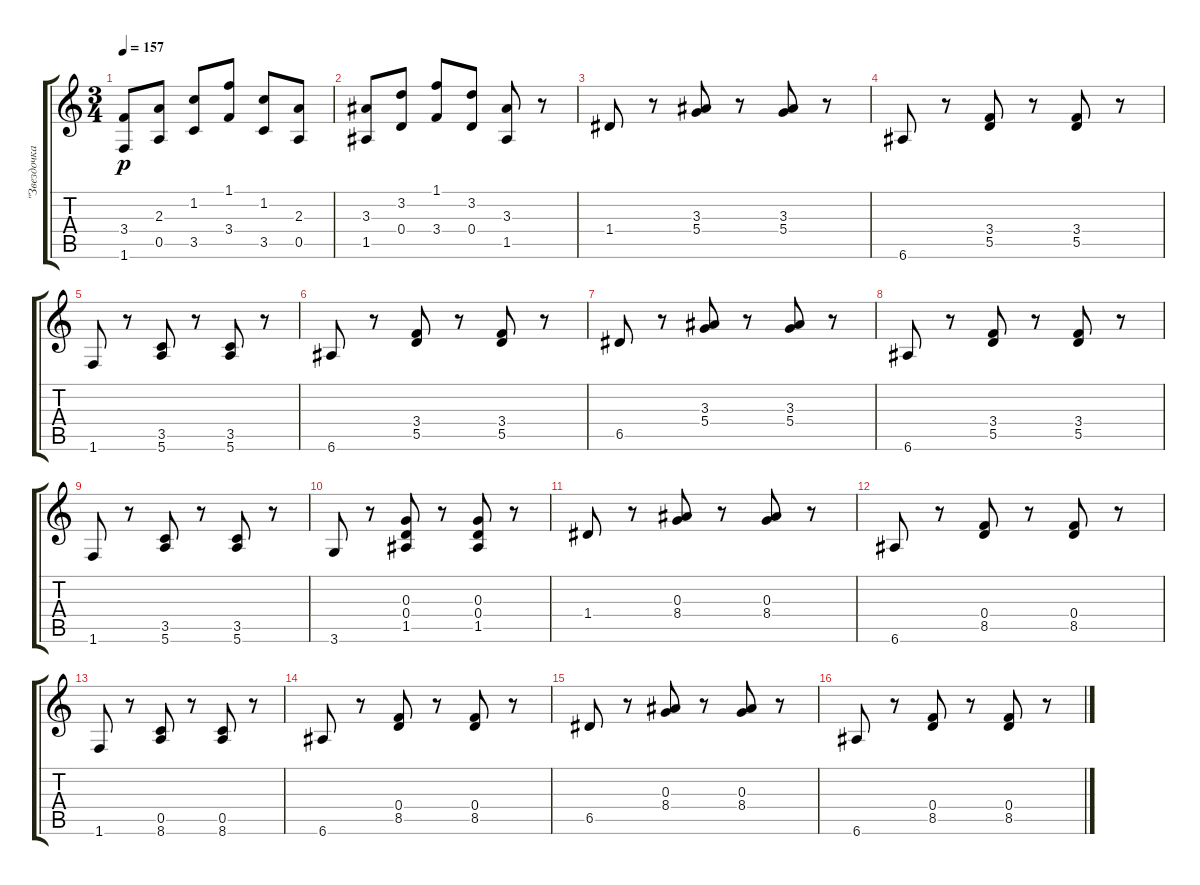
\track ("\"Звездочка\"" "\"Звездочка") {instrument acousticguitarnylon}
\staff {score tabs}
\tuning (E4 B3 G3 D3 A2 E2) {hide}
\ts (3 4)
\tempo 157
\clef g2
\ks c
(3.4 1.6).8{dy p} (2.3 0.5).8 (1.2 3.5).8 (1.1 3.4).8 (1.2 3.5).8 (2.3 0.5).8 |
(3.3 1.5).8 (3.2 0.4).8 (1.1 3.4).8 (3.2 0.4).8 (3.3 1.5).8 r.8 |
1.4.8 r.8 (3.3 5.4).8 r.8 (3.3 5.4).8 r.8 |
6.6.8 r.8 (3.4 5.5).8 r.8 (3.4 5.5).8 r.8 |
1.6.8 r.8 (3.5 5.6).8 r.8 (3.5 5.6).8 r.8 |
6.6.8 r.8 (3.4 5.5).8 r.8 (3.4 5.5).8 r.8 |
6.5.8 r.8 (3.3 5.4).8 r.8 (3.3 5.4).8 r.8 |
6.6.8 r.8 (3.4 5.5).8 r.8 (3.4 5.5).8 r.8 |
1.6.8 r.8 (3.5 5.6).8 r.8 (3.5 5.6).8 r.8 |
3.6.8 r.8 (0.3 0.4 1.5).8 r.8 (0.3 0.4 1.5).8 r.8 |
1.4.8 r.8 (0.3 8.4).8 r.8 (0.3 8.4).8 r.8 |
6.6.8 r.8 (0.4 8.5).8 r.8 (0.4 8.5).8 r.8 |
1.6.8 r.8 (0.5 8.6).8 r.8 (0.5 8.6).8 r.8 |
6.6.8 r.8 (0.4 8.5).8 r.8 (0.4 8.5).8 r.8 |
6.5.8 r.8 (0.3 8.4).8 r.8 (0.3 8.4).8 r.8 |
6.6.8 r.8 (0.4 8.5).8 r.8 (0.4 8.5).8 r.8
